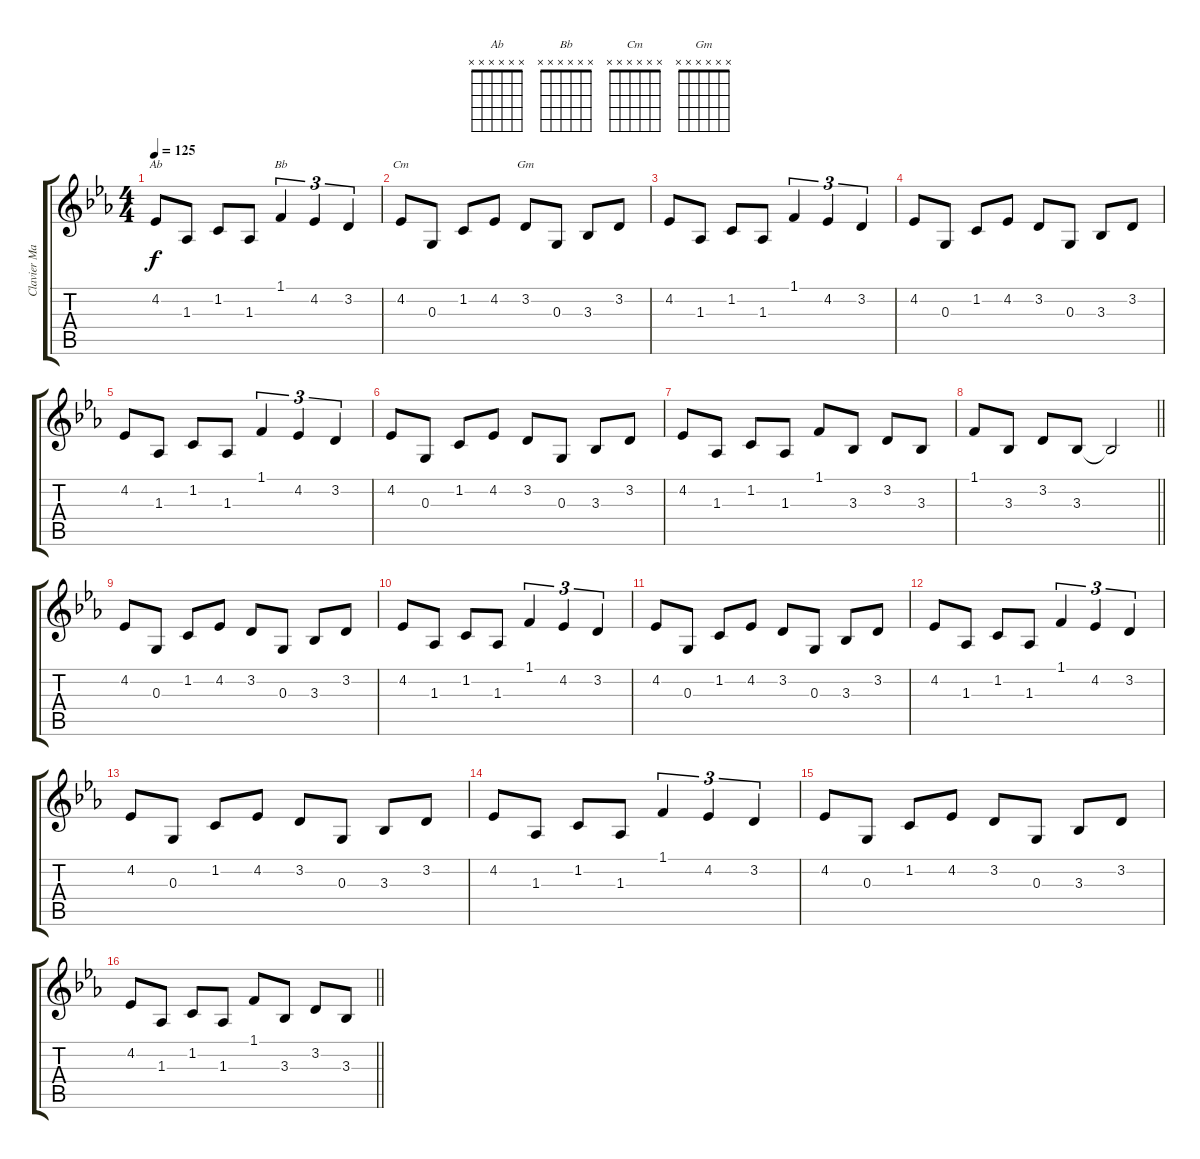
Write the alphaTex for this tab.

\track ("Clavier Main droite" "Clavier Ma") {instrument acousticgrandpiano}
\staff {score tabs}
\tuning (E4 B3 G3 D3 A2 E2) {hide}
\chord ("Ab" x x x x x x)
\chord ("Bb" x x x x x x)
\chord ("Cm" x x x x x x)
\chord ("Gm" x x x x x x)
\ts (4 4)
\tempo 125
\clef g2
\ks eb
4.2.8{ch "Ab" dy f} 1.3.8 1.2.8 1.3.8 1.1.4{tu (3 2) ch "Bb"} 4.2.4{tu (3 2)} 3.2.4{tu (3 2)} |
4.2.8{ch "Cm"} 0.3.8 1.2.8 4.2.8 3.2.8{ch "Gm"} 0.3.8 3.3.8 3.2.8 |
4.2.8 1.3.8 1.2.8 1.3.8 1.1.4{tu (3 2)} 4.2.4{tu (3 2)} 3.2.4{tu (3 2)} |
4.2.8 0.3.8 1.2.8 4.2.8 3.2.8 0.3.8 3.3.8 3.2.8 |
4.2.8 1.3.8 1.2.8 1.3.8 1.1.4{tu (3 2)} 4.2.4{tu (3 2)} 3.2.4{tu (3 2)} |
4.2.8 0.3.8 1.2.8 4.2.8 3.2.8 0.3.8 3.3.8 3.2.8 |
4.2.8 1.3.8 1.2.8 1.3.8 1.1.8 3.3.8 3.2.8 3.3.8 |
\barLineRight lightlight
1.1.8 3.3.8 3.2.8 3.3.8 3.3{t}.2 |
4.2.8 0.3.8 1.2.8 4.2.8 3.2.8 0.3.8 3.3.8 3.2.8 |
4.2.8 1.3.8 1.2.8 1.3.8 1.1.4{tu (3 2)} 4.2.4{tu (3 2)} 3.2.4{tu (3 2)} |
4.2.8 0.3.8 1.2.8 4.2.8 3.2.8 0.3.8 3.3.8 3.2.8 |
4.2.8 1.3.8 1.2.8 1.3.8 1.1.4{tu (3 2)} 4.2.4{tu (3 2)} 3.2.4{tu (3 2)} |
4.2.8 0.3.8 1.2.8 4.2.8 3.2.8 0.3.8 3.3.8 3.2.8 |
4.2.8 1.3.8 1.2.8 1.3.8 1.1.4{tu (3 2)} 4.2.4{tu (3 2)} 3.2.4{tu (3 2)} |
4.2.8 0.3.8 1.2.8 4.2.8 3.2.8 0.3.8 3.3.8 3.2.8 |
\barLineRight lightlight
4.2.8 1.3.8 1.2.8 1.3.8 1.1.8 3.3.8 3.2.8 3.3.8
